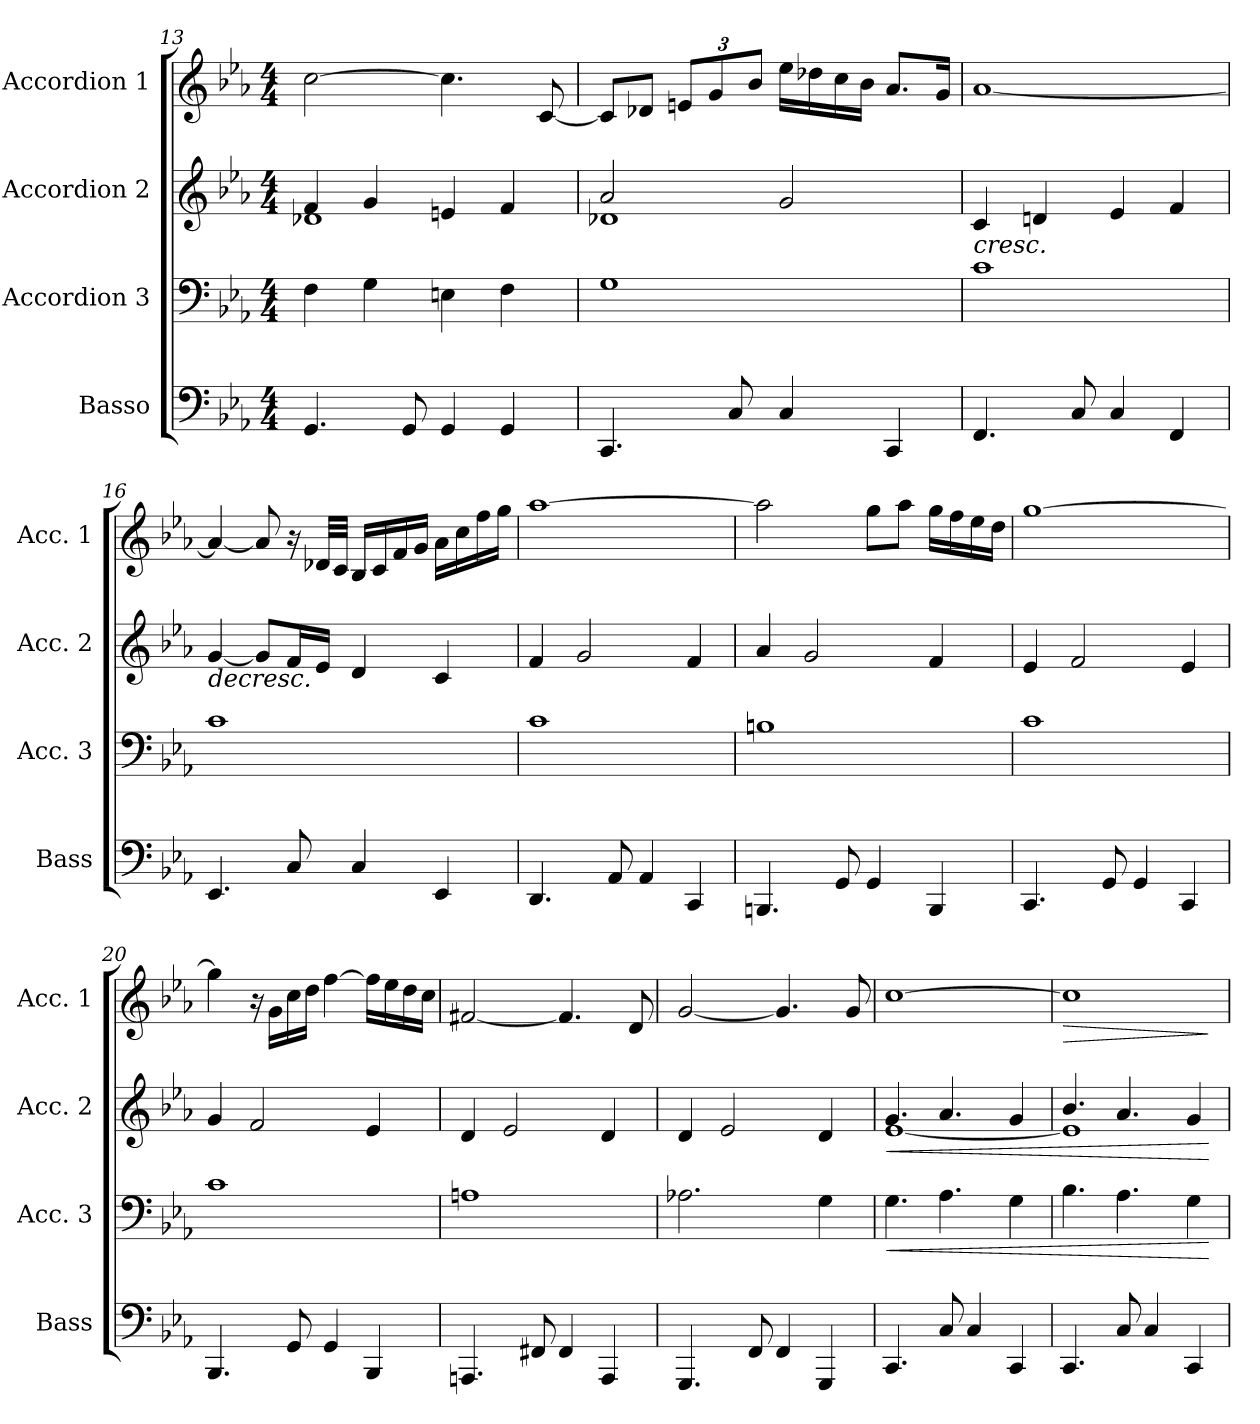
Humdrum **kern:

**kern	**kern	**dynam	**kern	**dynam	**kern	**dynam
*part4	*part3	*part3	*part2	*part2	*part1	*part1
*staff4	*staff3	*staff3	*staff2	*staff2	*staff1	*staff1
*I"Basso	*I"Accordion 3	*	*I"Accordion 2	*	*I"Accordion 1	*
*I'Bass	*I'Acc. 3	*	*I'Acc. 2	*	*I'Acc. 1	*
!!LO:LB:g=z
*clefF4	*clefF4	*	*clefG2	*	*clefG2	*
*k[b-e-a-]	*k[b-e-a-]	*	*k[b-e-a-]	*	*k[b-e-a-]	*
*M4/4	*M4/4	*	*M4/4	*	*M4/4	*
=13	=13	=13	=13	=13	=13	=13
*	*	*	*^	*	*	*
4.GG/	4F\	.	4f/	1d-X	.	[2cc\	.
.	4G\	.	4g/	.	.	.	.
8GG/	.	.	.	.	.	.	.
4GG/	4En\	.	4en/	.	.	4.cc\]	.
4GG/	4F\	.	4f/	.	.	.	.
.	.	.	.	.	.	[8c/	.
=14	=14	=14	=14	=14	=14	=14	=14
4.CC/	1G	.	2a-/	1d-X	.	8c/L]	.
.	.	.	.	.	.	8d-X/J	.
*	*	*	*	*	*	*Xbrackettup	*
.	.	.	.	.	.	12en/L	.
.	.	.	.	.	.	12g/	.
8C/	.	.	.	.	.	.	.
.	.	.	.	.	.	12b-/J	.
4C/	.	.	2g/	.	.	16ee-\LL	.
.	.	.	.	.	.	16dd-X\	.
.	.	.	.	.	.	16cc\	.
.	.	.	.	.	.	16b-\JJ	.
4CC/	.	.	.	.	.	8.a-/L	.
.	.	.	.	.	.	16g/Jk	.
*	*	*	*v	*v	*	*	*
=15	=15	=15	=15	=15	=15	=15
!	!	!	!	!LO:HP:b	!	!
4.FF/	1c	.	4c/	<	[1a-	.
.	.	.	4dn/	.	.	.
8C/	.	.	.	.	.	.
4C/	.	.	4e-/	.	.	.
4FF/	.	.	4f/	.	.	.
!!LO:LB:g=z
=16	=16	=16	=16	=16	=16	=16
!	!	!	!	!LO:HP:b	!	!
4.EE-/	1c	.	[4g/	>	4a-/_	.
.	.	.	8g/L]	.	8a-/]	.
8C/	.	.	16f/L	.	16r	.
.	.	.	16e-/JJ	.	32d-X/LLL	.
.	.	.	.	.	32c/JJJ	.
4C/	.	.	4d/	.	16B-/LL	.
.	.	.	.	.	16c/	.
.	.	.	.	.	16f/	.
.	.	.	.	.	16g/JJ	.
4EE-/	.	.	4c/	.	16a-\LL	.
.	.	.	.	.	16cc\	.
.	.	.	.	.	16ff\	.
.	.	.	.	.	16gg\JJ	.
.	.	.	.	[	.	.
=17	=17	=17	=17	=17	=17	=17
4.DD/	1c	.	4f/	.	[1aa-	.
.	.	.	2g/	.	.	.
8AA-/	.	.	.	.	.	.
4AA-/	.	.	.	.	.	.
4CC/	.	.	4f/	.	.	.
=18	=18	=18	=18	=18	=18	=18
4.BBBn/	1Bn	.	4a-/	.	2aa-\]	.
.	.	.	2g/	.	.	.
8GG/	.	.	.	.	.	.
4GG/	.	.	.	.	8gg\L	.
.	.	.	.	.	8aa-\J	.
4BBB/	.	.	4f/	.	16gg\LL	.
.	.	.	.	.	16ff\	.
.	.	.	.	.	16ee-\	.
.	.	.	.	.	16dd\JJ	.
=19	=19	=19	=19	=19	=19	=19
4.CC/	1c	.	4e-/	.	[1gg	.
.	.	.	2f/	.	.	.
8GG/	.	.	.	.	.	.
4GG/	.	.	.	.	.	.
4CC/	.	.	4e-/	.	.	.
!!LO:PB:g=z
=20	=20	=20	=20	=20	=20	=20
4.BBB-/	1c	.	4g/	.	4gg\]	.
.	.	.	2f/	.	16r	.
.	.	.	.	.	16g\LL	.
8GG/	.	.	.	.	16cc\	.
.	.	.	.	.	16dd\JJ	.
4GG/	.	.	.	.	[4ff\	.
4BBB-/	.	.	4e-/	.	16ff\LL]	.
.	.	.	.	.	16ee-\	.
.	.	.	.	.	16dd\	.
.	.	.	.	.	16cc\JJ	.
=21	=21	=21	=21	=21	=21	=21
4.AAAn/	1An	.	4d/	.	[2f#X/	.
.	.	.	2e-/	.	.	.
8FF#X/	.	.	.	.	.	.
4FF#/	.	.	.	.	4.f#/]	.
4AAA/	.	.	4d/	.	.	.
.	.	.	.	.	8d/	.
=22	=22	=22	=22	=22	=22	=22
4.GGG/	2.A-X\	.	4d/	.	[2g/	.
.	.	.	2e-/	.	.	.
8FF/	.	.	.	.	.	.
4FF/	.	.	.	.	4.g/]	.
4GGG/	4G\	.	4d/	.	.	.
.	.	.	.	.	8g/	.
=23	=23	=23	=23	=23	=23	=23
!	!	!LO:HP:b	!	!LO:HP:b	!	!
*	*	*	*^	*	*	*
4.CC/	4.G\	<	4.g/	[1e-	<	[1cc	.
8C/	4.A-\	.	4.a-/	.	.	.	.
4C/	.	.	.	.	.	.	.
4CC/	4G\	.	4g/	.	.	.	.
*	*	*	*v	*v	*	*	*
.	.	.	.	]	.	.
=24	=24	=24	=24	=24	=24	=24
*	*	*	*^	*	*	*
!	!	!	!	!	!	!	!LO:HP:b
4.CC/	4.B-\	.	4.b-/	1e-]	.	1cc]	>
8C/	4.A-\	.	4.a-/	.	.	.	.
4C/	.	.	.	.	.	.	.
4CC/	4G\	.	4g/	.	.	.	.
*	*	*	*v	*v	*	*	*
.	.	[	.	[	.	]
=	=	=	=	=	=	=
*-	*-	*-	*-	*-	*-	*-
